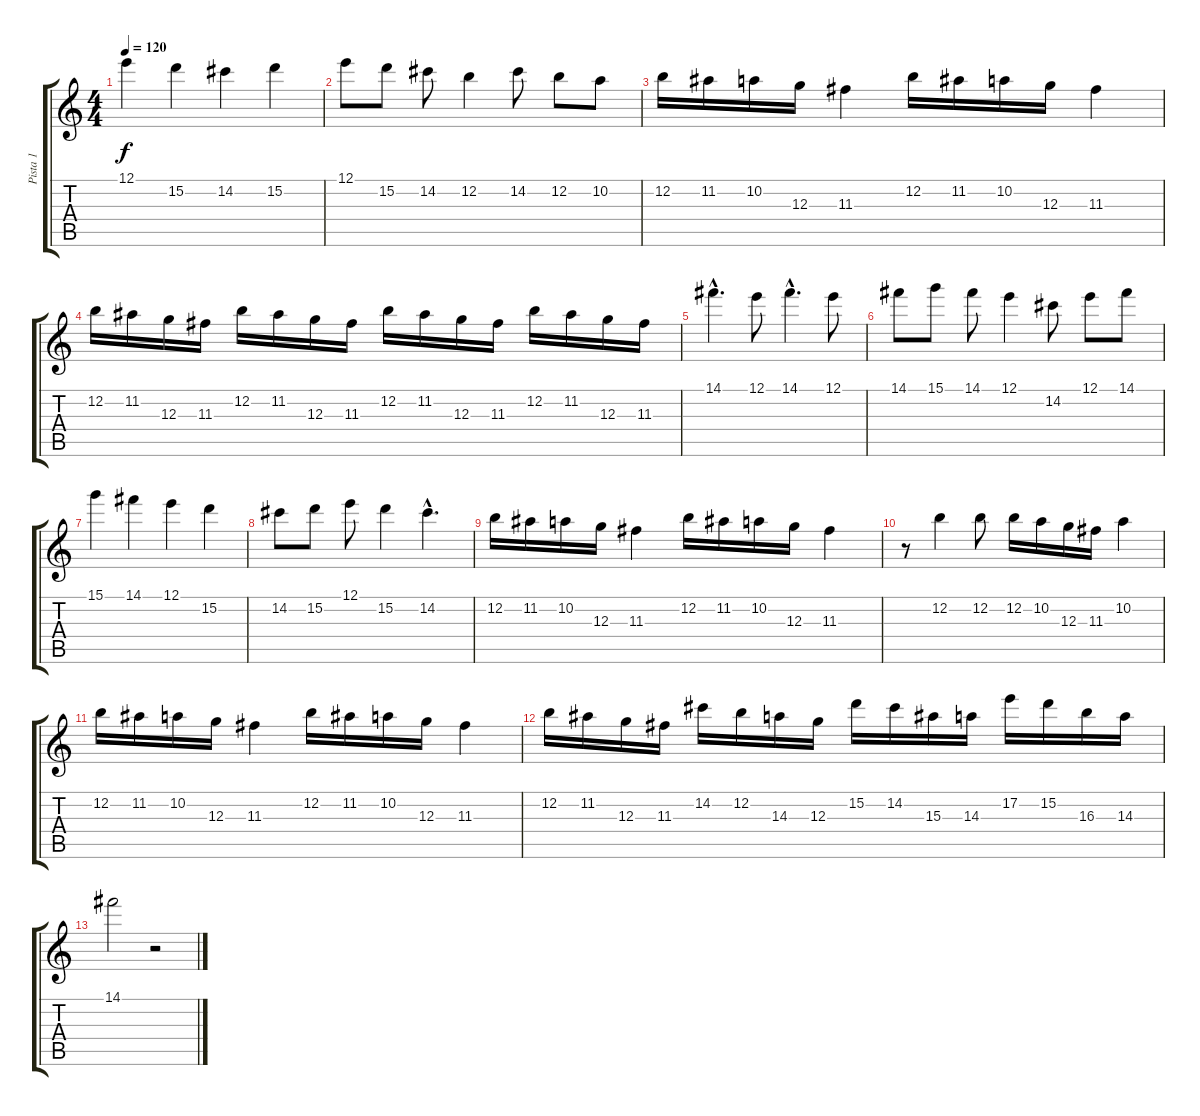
\track ("Pista 1" "Pista 1") {instrument distortionguitar}
\staff {score tabs}
\tuning (E4 B3 G3 D3 A2 E2) {hide}
\ts (4 4)
\tempo 120
\clef g2
\ks c
12.1.4{dy f} 15.2.4 14.2.4 15.2.4 |
12.1.8 15.2.8 14.2.8 12.2.4 14.2.8 12.2.8 10.2.8 |
12.2.16 11.2.16 10.2.16 12.3.16 11.3.4 12.2.16 11.2.16 10.2.16 12.3.16 11.3.4 |
12.2.16 11.2.16 12.3.16 11.3.16 12.2.16 11.2.16 12.3.16 11.3.16 12.2.16 11.2.16 12.3.16 11.3.16 12.2.16 11.2.16 12.3.16 11.3.16 |
14.1{hac}.4{d} 12.1.8 14.1{hac}.4{d} 12.1.8 |
14.1.8 15.1.8 14.1.8 12.1.4 14.2.8 12.1.8 14.1.8 |
15.1.4 14.1.4 12.1.4 15.2.4 |
14.2.8 15.2.8 12.1.8 15.2.4 14.2{hac}.4{d} |
12.2.16 11.2.16 10.2.16 12.3.16 11.3.4 12.2.16 11.2.16 10.2.16 12.3.16 11.3.4 |
r.8 12.2.4 12.2.8 12.2.16 10.2.16 12.3.16 11.3.16 10.2.4 |
12.2.16 11.2.16 10.2.16 12.3.16 11.3.4 12.2.16 11.2.16 10.2.16 12.3.16 11.3.4 |
12.2.16 11.2.16 12.3.16 11.3.16 14.2.16 12.2.16 14.3.16 12.3.16 15.2.16 14.2.16 15.3.16 14.3.16 17.2.16 15.2.16 16.3.16 14.3.16 |
14.1.2 r.2
